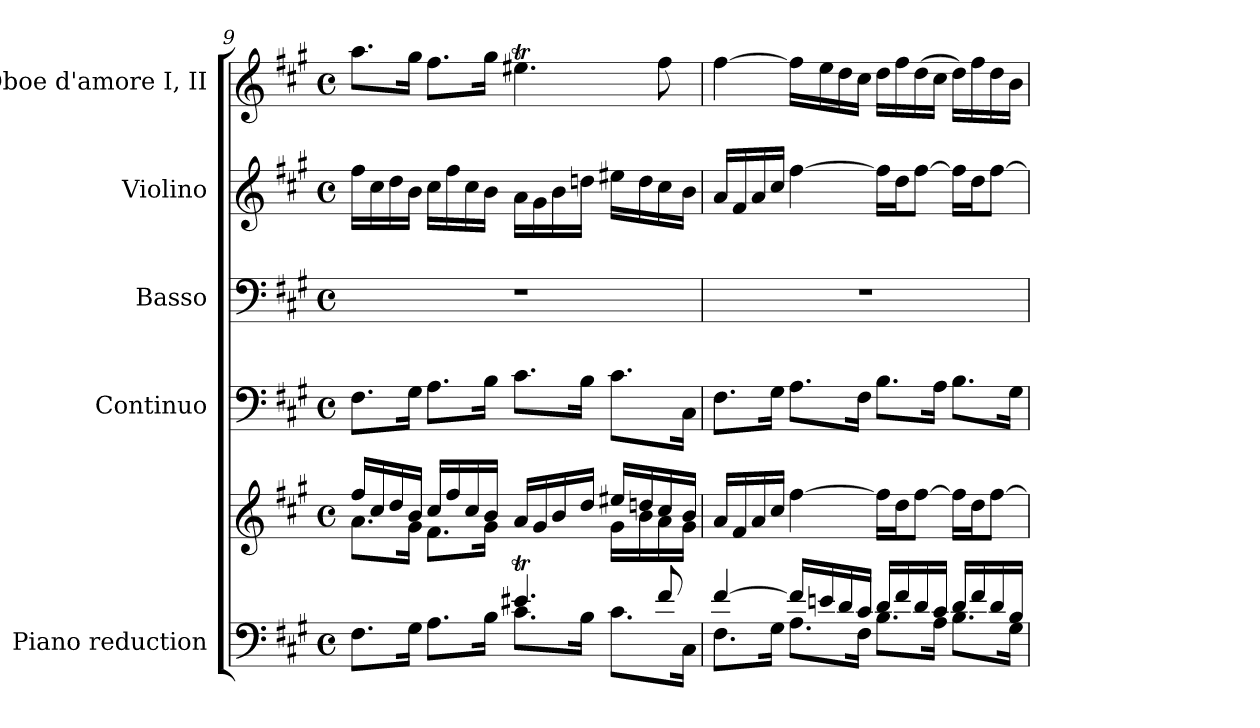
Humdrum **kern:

**kern	**kern	**kern	**kern	**kern	**kern
*part5	*part5	*part4	*part3	*part2	*part1
*staff6	*staff5	*staff4	*staff3	*staff2	*staff1
*I"Piano reduction	*	*I"Continuo	*I"Basso	*I"Violino	*I"Oboe d'amore I, II
*I'Pno	*	*	*	*I'Vln	*I'Ob
*clefF4	*clefG2	*clefF4	*clefF4	*clefG2	*clefG2
*k[f#c#g#]	*k[f#c#g#]	*k[f#c#g#]	*k[f#c#g#]	*k[f#c#g#]	*k[f#c#g#]
*M4/4	*M4/4	*M4/4	*M4/4	*M4/4	*M4/4
*met(c)	*met(c)	*met(c)	*met(c)	*met(c)	*met(c)
=9	=9	=9	=9	=9	=9
*^	*^	*	*	*	*
2ryy	8.F#\L	16ff#/LL	8.a\L	8.F#\L	1r	16ff#\LL	8.aa\L
.	.	16cc#/	.	.	.	16cc#\	.
.	.	16dd/	.	.	.	16dd\	.
.	16G#\Jk	16b/JJ	16g#\Jk	16G#\Jk	.	16b\JJ	16gg#\Jk
.	8.A\L	16cc#/LL	8.f#\L	8.A\L	.	16cc#\LL	8.ff#\L
.	.	16ff#/	.	.	.	16ff#\	.
.	.	16cc#/	.	.	.	16cc#\	.
.	16B\Jk	16b/JJ	16g#\Jk	16B\Jk	.	16b\JJ	16gg#\Jk
4.e#Xt/	8.c#\L	16a/LL	4ryy	8.c#\L	.	16a\LL	4.ee#Xt\
.	.	16g#/	.	.	.	16g#\	.
.	.	16b/	.	.	.	16b\	.
.	16B\Jk	16dd/JJ	.	16B\Jk	.	16ddn\JJ	.
.	8.c#\L	16ee#X/LL	16g#\LL	8.c#\L	.	16ee#X\LL	.
.	.	16ddn/	16b\	.	.	16dd\	.
8f#/	.	16cc#/	16a\	.	.	16cc#\	8ff#\
.	16C#\Jk	16b/JJ	16g#\JJ	16C#\Jk	.	16b\JJ	.
*	*	*v	*v	*	*	*	*
!!LO:PB:g=z
=10	=10	=10	=10	=10	=10	=10
[4f#/	8.F#\L	16a/LL	8.F#\L	1r	16a/LL	[4ff#\
.	.	16f#/	.	.	16f#/	.
.	.	16a/	.	.	16a/	.
.	16G#\Jk	16cc#/JJ	16G#\Jk	.	16cc#/JJ	.
16f#/LL]	8.A\L	[4ff#\	8.A\L	.	[4ff#\	16ff#\LL]
16en/	.	.	.	.	.	16ee\
16d/	.	.	.	.	.	16dd\
16c#/JJ	16F#\Jk	.	16F#\Jk	.	.	16cc#\JJ
16d/LL	8.B\L	16ff#\LL]	8.B\L	.	16ff#\LL]	16dd\LL
16f#/	.	16dd\J	.	.	16dd\J	16ff#\
16d/	.	[8ff#\J	.	.	[8ff#\J	(>16dd\
16c#/JJ	16A\Jk	.	16A\Jk	.	.	16cc#\JJ
16d/LL	8.B\L	16ff#\LL]	8.B\L	.	16ff#\LL]	16dd\LL)
16f#/	.	16dd\J	.	.	16dd\J	16ff#\
16d/	.	[8ff#\J	.	.	[8ff#\J	16dd\
16B/JJ	16G#\Jk	.	16G#\Jk	.	.	16b\JJ
*v	*v	*	*	*	*	*
=	=	=	=	=	=
*-	*-	*-	*-	*-	*-
